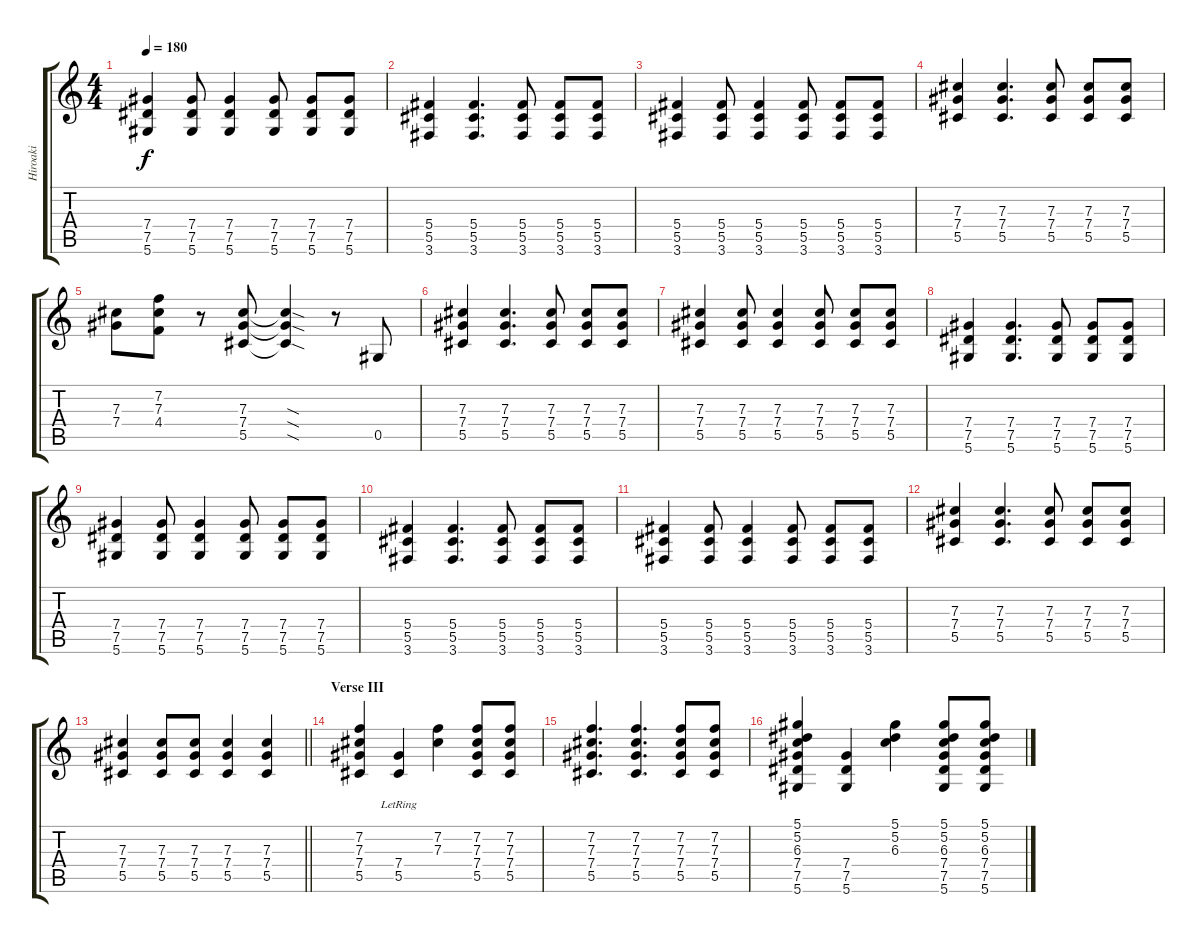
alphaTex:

\track ("Hiroaki" "Hiroaki") {instrument overdrivenguitar}
\staff {score tabs}
\tuning (Eb4 Bb3 Gb3 Db3 Ab2 Eb2) {hide}
\ts (4 4)
\tempo 180
\clef g2
\ks c
(7.4 7.5 5.6).4{dy f} (7.4 7.5 5.6).8 (7.4 7.5 5.6).4 (7.4 7.5 5.6).8 (7.4 7.5 5.6).8 (7.4 7.5 5.6).8 |
(5.4 5.5 3.6).4 (5.4 5.5 3.6).4{d} (5.4 5.5 3.6).8 (5.4 5.5 3.6).8 (5.4 5.5 3.6).8 |
(5.4 5.5 3.6).4 (5.4 5.5 3.6).8 (5.4 5.5 3.6).4 (5.4 5.5 3.6).8 (5.4 5.5 3.6).8 (5.4 5.5 3.6).8 |
(7.3 7.4 5.5).4 (7.3 7.4 5.5).4{d} (7.3 7.4 5.5).8 (7.3 7.4 5.5).8 (7.3 7.4 5.5).8 |
(7.3 7.4).8 (7.2 7.3 4.4).8 r.8 (7.3 7.4 5.5).8 (7.3{sod t} 7.4{sod t} 5.5{sod t}).4 r.8 0.5.8 |
(7.3 7.4 5.5).4 (7.3 7.4 5.5).4{d} (7.3 7.4 5.5).8 (7.3 7.4 5.5).8 (7.3 7.4 5.5).8 |
(7.3 7.4 5.5).4 (7.3 7.4 5.5).8 (7.3 7.4 5.5).4 (7.3 7.4 5.5).8 (7.3 7.4 5.5).8 (7.3 7.4 5.5).8 |
(7.4 7.5 5.6).4 (7.4 7.5 5.6).4{d} (7.4 7.5 5.6).8 (7.4 7.5 5.6).8 (7.4 7.5 5.6).8 |
(7.4 7.5 5.6).4 (7.4 7.5 5.6).8 (7.4 7.5 5.6).4 (7.4 7.5 5.6).8 (7.4 7.5 5.6).8 (7.4 7.5 5.6).8 |
(5.4 5.5 3.6).4 (5.4 5.5 3.6).4{d} (5.4 5.5 3.6).8 (5.4 5.5 3.6).8 (5.4 5.5 3.6).8 |
(5.4 5.5 3.6).4 (5.4 5.5 3.6).8 (5.4 5.5 3.6).4 (5.4 5.5 3.6).8 (5.4 5.5 3.6).8 (5.4 5.5 3.6).8 |
(7.3 7.4 5.5).4 (7.3 7.4 5.5).4{d} (7.3 7.4 5.5).8 (7.3 7.4 5.5).8 (7.3 7.4 5.5).8 |
\barLineRight lightlight
(7.3 7.4 5.5).4 (7.3 7.4 5.5).8 (7.3 7.4 5.5).8 (7.3 7.4 5.5).4 (7.3 7.4 5.5).4 |
\section ("" "Verse III")
(7.2 7.3 7.4 5.5).4{instrument electricguitarclean} (7.4{lr} 5.5{lr}).4 (7.2 7.3).4 (7.2 7.3 7.4 5.5).8 (7.2 7.3 7.4 5.5).8 |
(7.2 7.3 7.4 5.5).4{d} (7.2 7.3 7.4 5.5).4{d} (7.2 7.3 7.4 5.5).8 (7.2 7.3 7.4 5.5).8 |
(5.1 5.2 6.3 7.4 7.5 5.6).4 (7.4 7.5 5.6).4 (5.1 5.2 6.3).4 (5.1 5.2 6.3 7.4 7.5 5.6).8 (5.1 5.2 6.3 7.4 7.5 5.6).8
